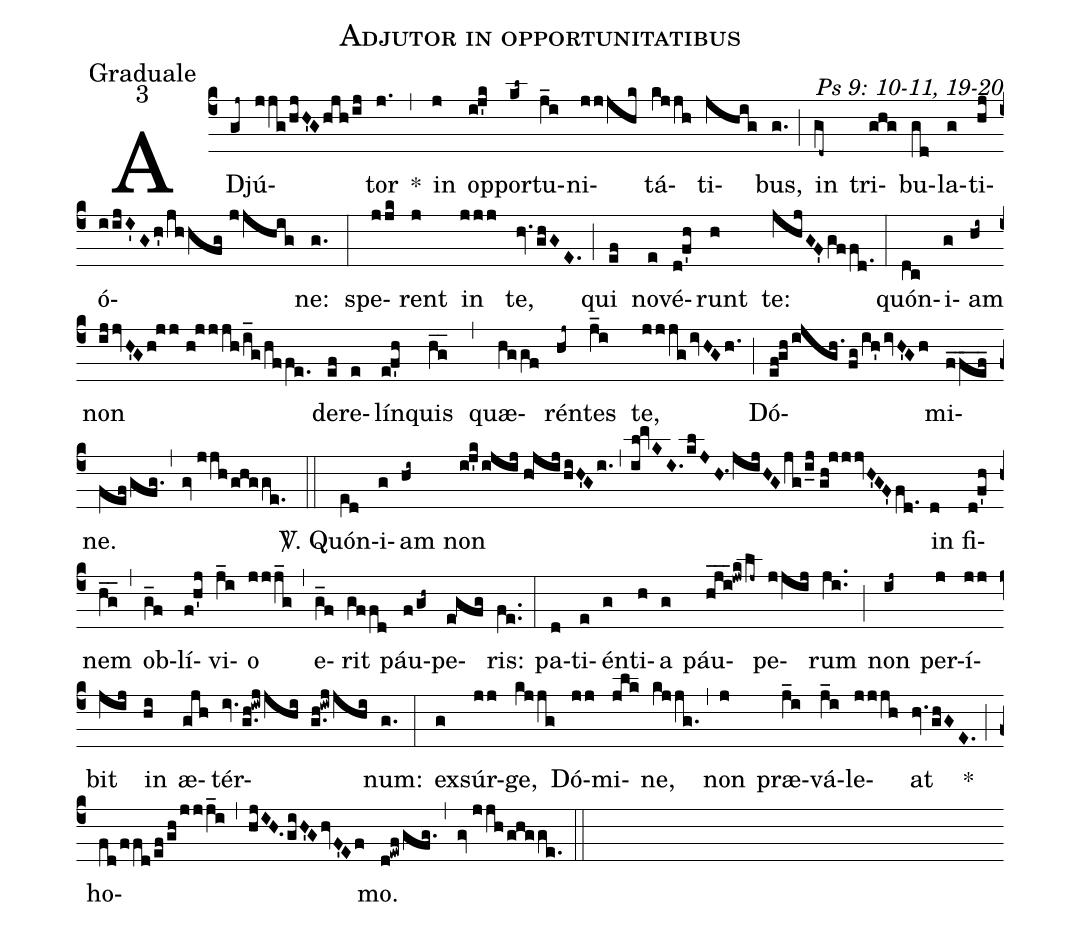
name: Adjutor in opportunitatibus;
office-part: Graduale;
mode: 3;
commentary: Ps 9: 10-11, 19-20;
%%
(c4) AD(gj~)jú(jjg/hjH'Ghjh/ij)tor(j.) *(,) in(j) op(ij'k)por(kl~)tu(j_i)ni(jjjhk)tá(kjjh)ti(jhig)bus,(g.) (;) in(gd~) tri(ghg)bu(gd)la(g)ti(hj)ó(iijI'Gh'/jhhfg//jjhig)ne:(g.) (:)
spe(jjk)rent(j) in(jjj) te,(hv.ghGE.) (;) qui(ef) no(e)vé(d!f'h)runt(h) te:(jhjGF'gffd.) (:)
quón(dc)i(g)am(hi~) non(ijjvH'Gh!jj//h!jjjh/i_g/hffe.) de(ef)re(e)lín(ef'h)quis(hg__) (,) quæ(hggf)rén(hj~)tes(j_i) te,(jjjgivHGh.) (;) Dó(ef!gh/ijgh./fg/!ih'ivH'Gh)mi(f_/fef___)ne.(fefgfg.) (,) (gv//jjhghgge.) (::)
<sp>V/</sp>. Quón(e[ll:1]d)i(g)am(hi~) non(ij'k/ijij//h!jij/hiH'Gi.) (,) (il!mvKI.kl/JH.1jijHGjg/i_j//gh!jjjvH'GF'fd.) in(d) fi(d!f'h)nem(hg__) (,) ob(g_f)lí(f!h'j)vi(j_i)o(jjj_g) (,) e(g_f)rit(gffd) páu(f/gh~)pe(e!gfg)ris:(fe..) (:)
pa(d)ti(e)én(g)ti(h)a(g) páu(h_j_i_3!jwk/lj~)pe(jjij)rum(ji..) (;) non(ij~) per(j)í(jj)bit(jij) in(hi) æ(gjh)tér(iv.g.h!iwjjhi g.h!iwjjhi)num:(g.) (:)
ex(g)súr(jj)ge,(kjjg) Dó(jj)mi(jlk)ne,(kjjg.) (,) non(j) præ(j_i)vá(j_i)le(jjjh)at(hv.ghGE.) *(;) ho(fd/ffd/ef/gh/jjj_i)(,)(hjIH.giH'GhvF'Ef)mo.(d!ewf/gfg.) (,) (gv//jjhghgge.) (::)
